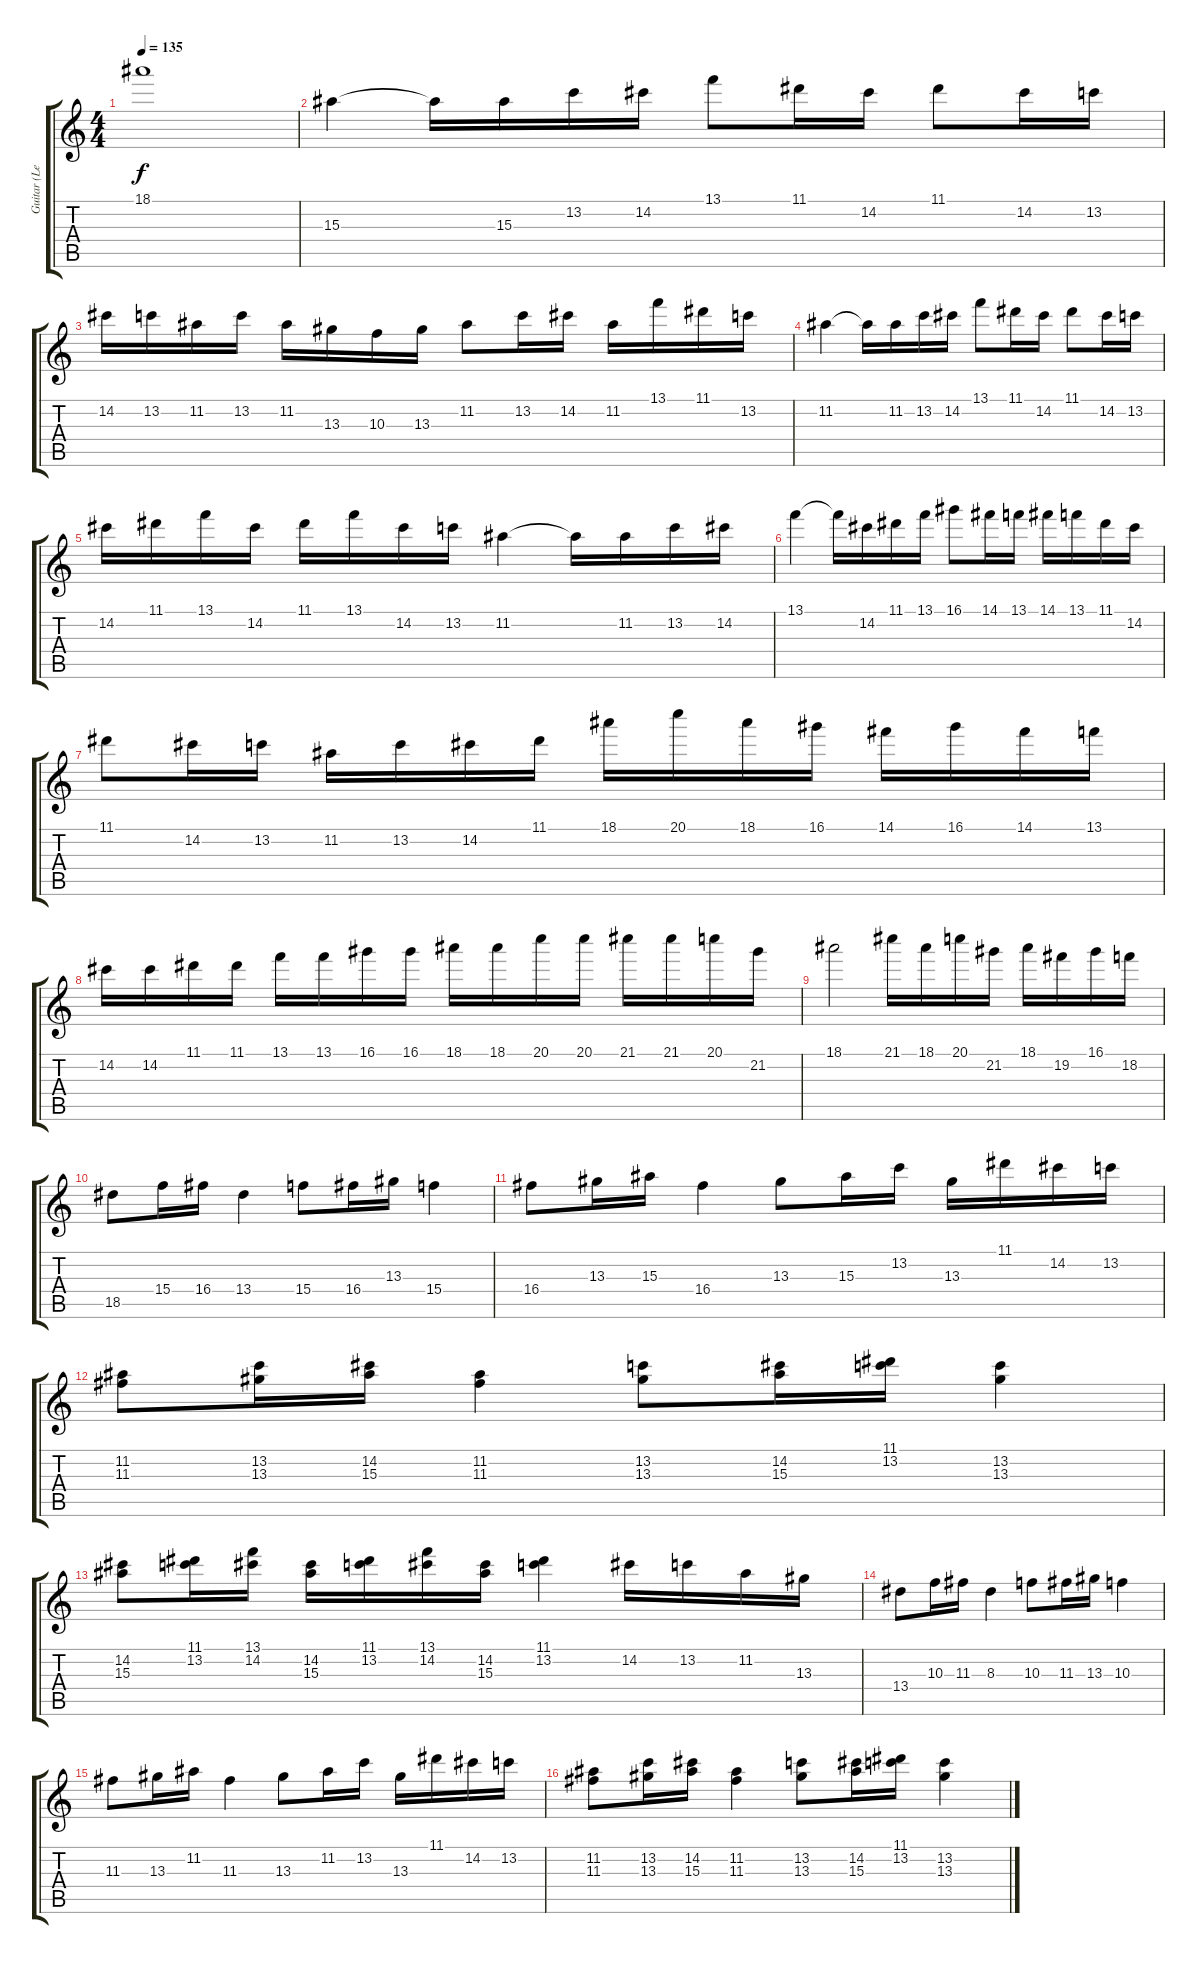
\track ("Guitar (Lead)" "Guitar (Le") {instrument distortionguitar}
\staff {score tabs}
\tuning (E4 B3 G3 D3 A2 E2) {hide}
\ts (4 4)
\tempo 135
\clef g2
\ks c
18.1.1{dy f} |
15.3.4 15.3{t}.16 15.3.16 13.2.16 14.2.16 13.1.8 11.1.16 14.2.16 11.1.8 14.2.16 13.2.16 |
14.2.16 13.2.16 11.2.16 13.2.16 11.2.16 13.3.16 10.3.16 13.3.16 11.2.8 13.2.16 14.2.16 11.2.16 13.1.16 11.1.16 13.2.16 |
11.2.4 11.2{t}.16 11.2.16 13.2.16 14.2.16 13.1.8 11.1.16 14.2.16 11.1.8 14.2.16 13.2.16 |
14.2.16 11.1.16 13.1.16 14.2.16 11.1.16 13.1.16 14.2.16 13.2.16 11.2.4 11.2{t}.16 11.2.16 13.2.16 14.2.16 |
13.1.4 13.1{t}.16 14.2.16 11.1.16 13.1.16 16.1.8 14.1.16 13.1.16 14.1.16 13.1.16 11.1.16 14.2.16 |
11.1.8 14.2.16 13.2.16 11.2.16 13.2.16 14.2.16 11.1.16 18.1.16 20.1.16 18.1.16 16.1.16 14.1.16 16.1.16 14.1.16 13.1.16 |
14.2.16 14.2.16 11.1.16 11.1.16 13.1.16 13.1.16 16.1.16 16.1.16 18.1.16 18.1.16 20.1.16 20.1.16 21.1.16 21.1.16 20.1.16 21.2.16 |
18.1.2 21.1.16 18.1.16 20.1.16 21.2.16 18.1.16 19.2.16 16.1.16 18.2.16 |
18.5.8 15.4.16 16.4.16 13.4.4 15.4.8 16.4.16 13.3.16 15.4.4 |
16.4.8 13.3.16 15.3.16 16.4.4 13.3.8 15.3.16 13.2.16 13.3.16 11.1.16 14.2.16 13.2.16 |
(11.2 11.3).8 (13.2 13.3).16 (14.2 15.3).16 (11.2 11.3).4 (13.2 13.3).8 (14.2 15.3).16 (11.1 13.2).16 (13.2 13.3).4 |
(14.2 15.3).8 (11.1 13.2).16 (13.1 14.2).16 (14.2 15.3).16 (11.1 13.2).16 (13.1 14.2).16 (14.2 15.3).16 (11.1 13.2).4 14.2.16 13.2.16 11.2.16 13.3.16 |
13.4.8 10.3.16 11.3.16 8.3.4 10.3.8 11.3.16 13.3.16 10.3.4 |
11.3.8 13.3.16 11.2.16 11.3.4 13.3.8 11.2.16 13.2.16 13.3.16 11.1.16 14.2.16 13.2.16 |
(11.2 11.3).8 (13.2 13.3).16 (14.2 15.3).16 (11.2 11.3).4 (13.2 13.3).8 (14.2 15.3).16 (11.1 13.2).16 (13.2 13.3).4
